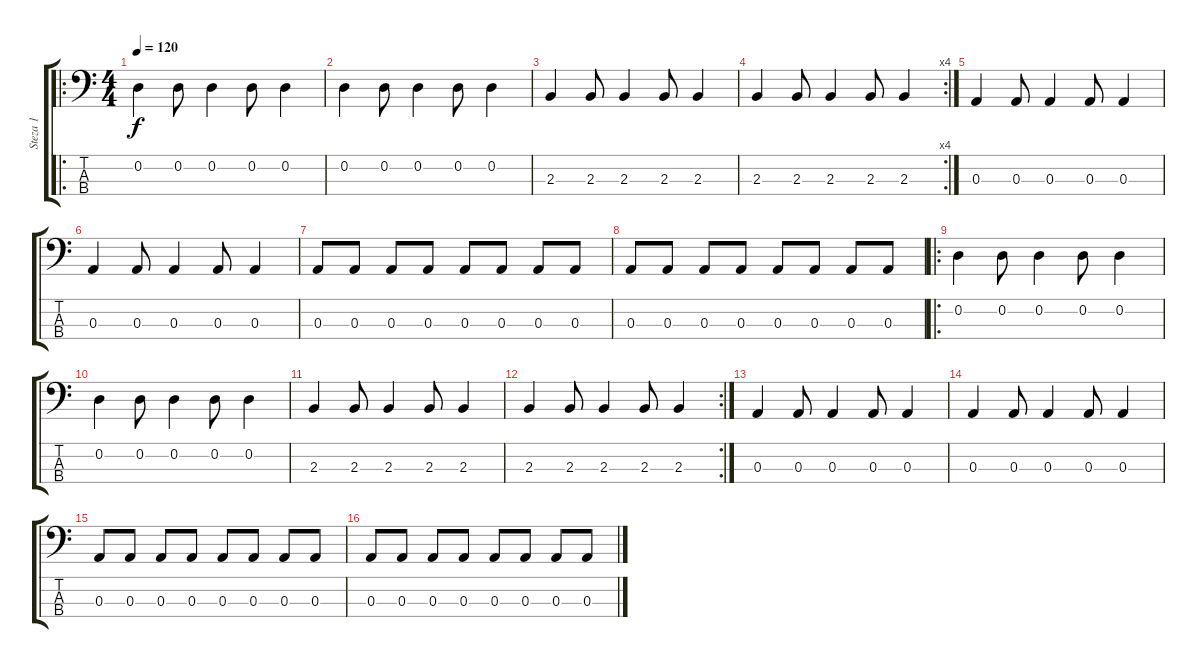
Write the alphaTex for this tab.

\track ("Steza 1" "Steza 1") {instrument electricbasspick}
\staff {score tabs}
\tuning (G2 D2 A1 E1) {hide}
\ro
\ts (4 4)
\tempo 120
\clef f4
\ks c
0.2.4{dy f instrument electricbasspick} 0.2.8 0.2.4 0.2.8 0.2.4 |
0.2.4 0.2.8 0.2.4 0.2.8 0.2.4 |
2.3.4 2.3.8 2.3.4 2.3.8 2.3.4 |
\rc 4
2.3.4 2.3.8 2.3.4 2.3.8 2.3.4 |
0.3.4 0.3.8 0.3.4 0.3.8 0.3.4 |
0.3.4 0.3.8 0.3.4 0.3.8 0.3.4 |
0.3.8 0.3.8 0.3.8 0.3.8 0.3.8 0.3.8 0.3.8 0.3.8 |
0.3.8 0.3.8 0.3.8 0.3.8 0.3.8 0.3.8 0.3.8 0.3.8 |
\ro
0.2.4 0.2.8 0.2.4 0.2.8 0.2.4 |
0.2.4 0.2.8 0.2.4 0.2.8 0.2.4 |
2.3.4 2.3.8 2.3.4 2.3.8 2.3.4 |
\rc 2
2.3.4 2.3.8 2.3.4 2.3.8 2.3.4 |
0.3.4 0.3.8 0.3.4 0.3.8 0.3.4 |
0.3.4 0.3.8 0.3.4 0.3.8 0.3.4 |
0.3.8 0.3.8 0.3.8 0.3.8 0.3.8 0.3.8 0.3.8 0.3.8 |
0.3.8 0.3.8 0.3.8 0.3.8 0.3.8 0.3.8 0.3.8 0.3.8
